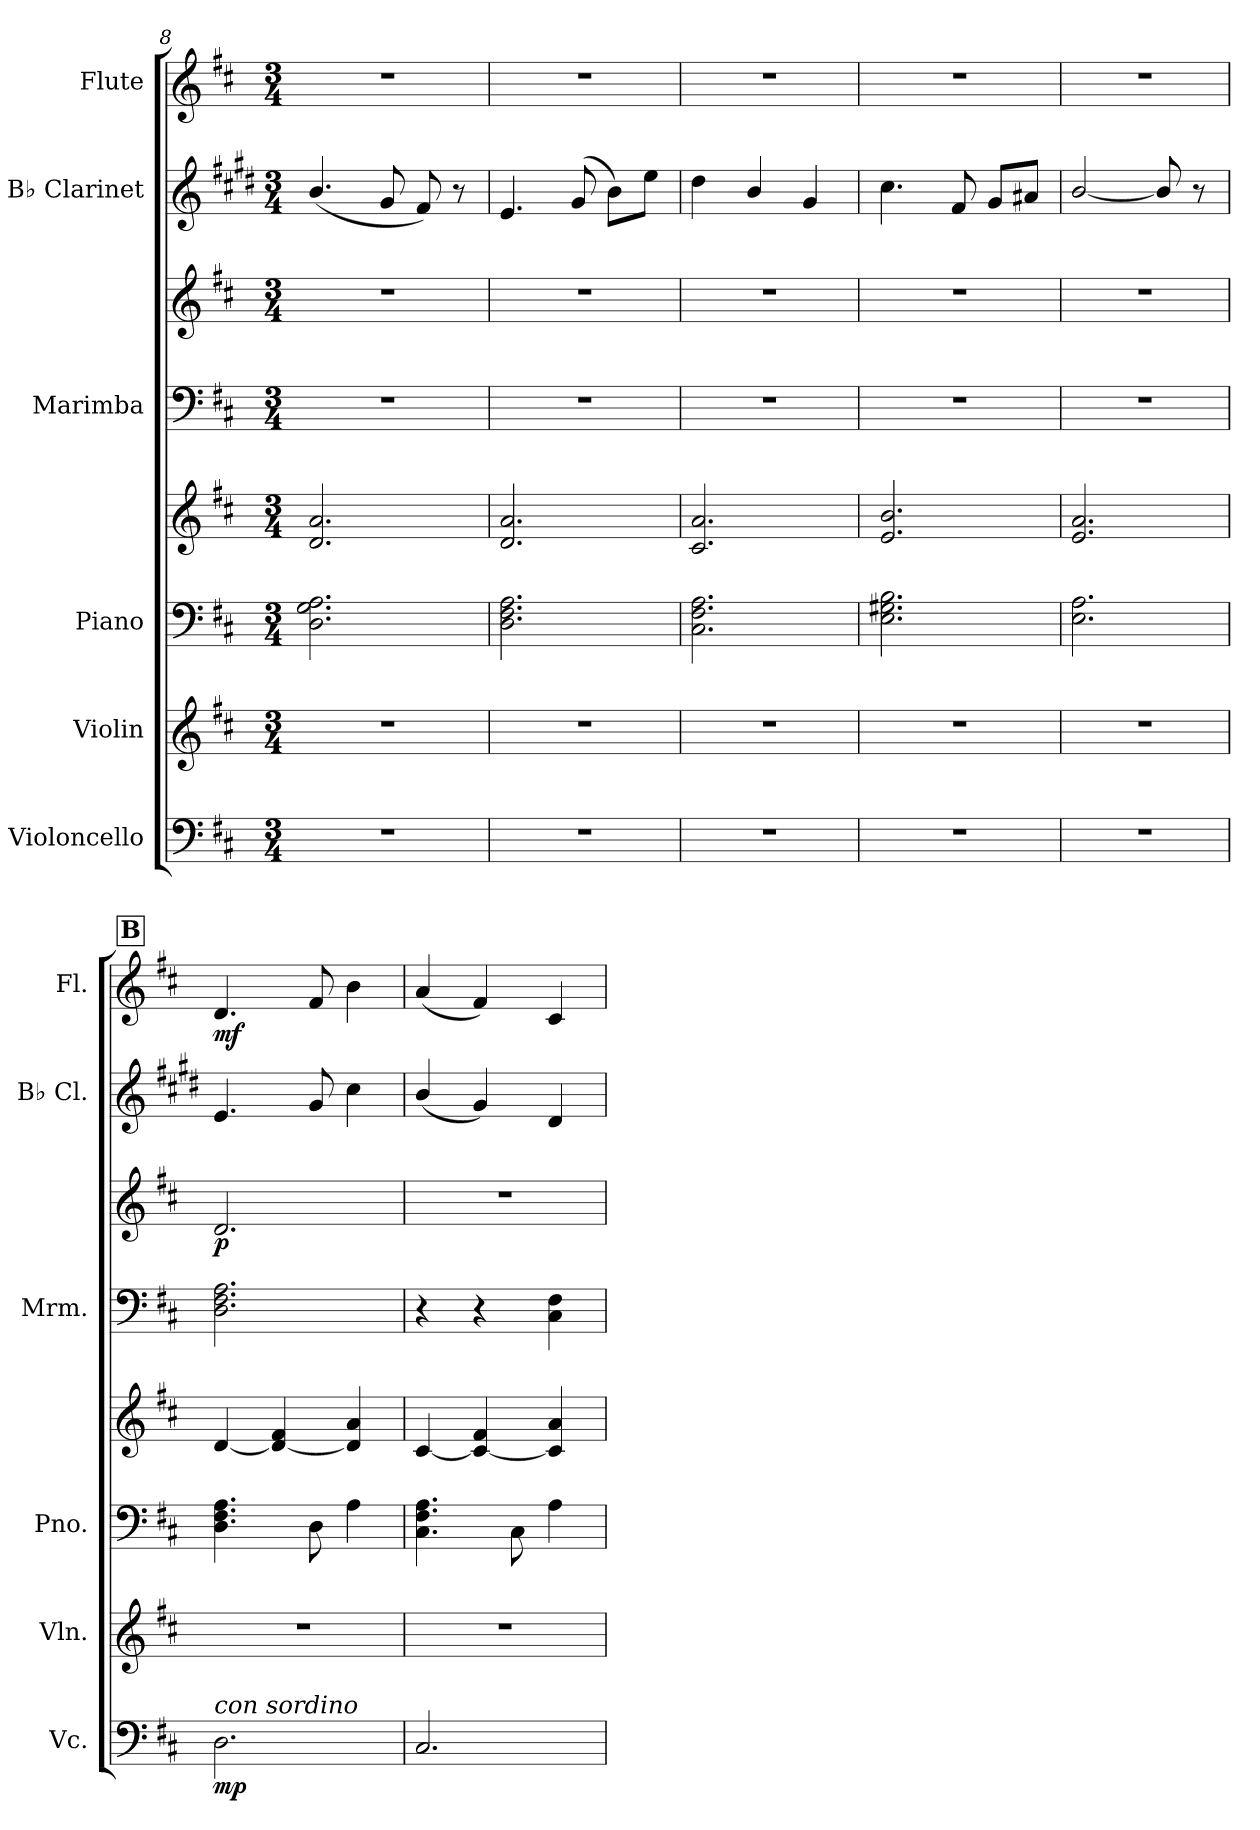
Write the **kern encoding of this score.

**kern	**dynam	**kern	**kern	**kern	**kern	**kern	**dynam	**kern	**kern	**dynam
*part6	*part6	*part5	*part4	*part4	*part3	*part3	*part3	*part2	*part1	*part1
*staff8	*staff8	*staff7	*staff6	*staff5	*staff4	*staff3	*staff3/4	*staff2	*staff1	*staff1
*I"Violoncello	*	*I"Violin	*I"Piano	*	*I"Marimba	*	*	*I"B♭ Clarinet	*I"Flute	*
*I'Vc.	*	*I'Vln.	*I'Pno.	*	*I'Mrm.	*	*	*I'B♭ Cl.	*I'Fl.	*
*clefF4	*	*clefG2	*clefF4	*clefG2	*clefF4	*clefG2	*	*clefG2	*clefG2	*
*	*	*	*	*	*	*	*	*ITrd1c2	*	*
*k[f#c#]	*	*k[f#c#]	*k[f#c#]	*k[f#c#]	*k[f#c#]	*k[f#c#]	*	*k[f#c#]	*k[f#c#]	*
*M3/4	*	*M3/4	*M3/4	*M3/4	*M3/4	*M3/4	*	*M3/4	*M3/4	*
=8	=8	=8	=8	=8	=8	=8	=8	=8	=8	=8
2.r	.	2.r	2.D\ 2.G\ 2.A\	2.d/ 2.a/	2.r	2.r	.	(4.a/	2.r	.
.	.	.	.	.	.	.	.	8f#/	.	.
.	.	.	.	.	.	.	.	8e/)	.	.
.	.	.	.	.	.	.	.	8r	.	.
!!LO:PB:g=z
=9	=9	=9	=9	=9	=9	=9	=9	=9	=9	=9
2.r	.	2.r	2.D\ 2.F#\ 2.A\	2.d/ 2.a/	2.r	2.r	.	4.d/	2.r	.
.	.	.	.	.	.	.	.	(8f#/	.	.
.	.	.	.	.	.	.	.	8a\L)	.	.
.	.	.	.	.	.	.	.	8dd\J	.	.
=10	=10	=10	=10	=10	=10	=10	=10	=10	=10	=10
2.r	.	2.r	2.C#\ 2.F#\ 2.A\	2.c#/ 2.a/	2.r	2.r	.	4cc#\	2.r	.
.	.	.	.	.	.	.	.	4a/	.	.
.	.	.	.	.	.	.	.	4f#/	.	.
=11	=11	=11	=11	=11	=11	=11	=11	=11	=11	=11
2.r	.	2.r	2.E\ 2.G#X\ 2.B\	2.e/ 2.b/	2.r	2.r	.	4.b\	2.r	.
.	.	.	.	.	.	.	.	8e/	.	.
.	.	.	.	.	.	.	.	8f#/L	.	.
.	.	.	.	.	.	.	.	8g#X/J	.	.
=12	=12	=12	=12	=12	=12	=12	=12	=12	=12	=12
2.r	.	2.r	2.E\ 2.A\	2.e/ 2.a/	2.r	2.r	.	[2a/	2.r	.
.	.	.	.	.	.	.	.	8a/]	.	.
.	.	.	.	.	.	.	.	8r	.	.
!!LO:REH:place=s1:a:B:fs=14:t=B
=13	=13	=13	=13	=13	=13	=13	=13	=13	=13	=13
!LO:TX:a:i:t=con sordino	!	!	!	!	!	!	!	!	!	!
!	!LO:DY:b	!	!	!	!	!	!LO:DY:b	!	!	!LO:DY:b
2.D\	mp	2.r	4.D\ 4.F#\ 4.A\	[4d/	2.D\ 2.F#\ 2.A\	2.d/	p	4.d/	4.d/	mf
.	.	.	.	4d/_ 4f#/	.	.	.	.	.	.
.	.	.	8D\	.	.	.	.	8f#/	8f#/	.
.	.	.	4A\	4d/] 4a/	.	.	.	4b\	4b\	.
=14	=14	=14	=14	=14	=14	=14	=14	=14	=14	=14
2.C#/	.	2.r	4.C#\ 4.F#\ 4.A\	[4c#/	4r	2.r	.	(4a/	(4a/	.
.	.	.	.	4c#/_ 4f#/	4r	.	.	4f#/)	4f#/)	.
.	.	.	8C#\	.	.	.	.	.	.	.
.	.	.	4A\	4c#/] 4a/	4C#\ 4F#\	.	.	4c#/	4c#/	.
=	=	=	=	=	=	=	=	=	=	=
*-	*-	*-	*-	*-	*-	*-	*-	*-	*-	*-
